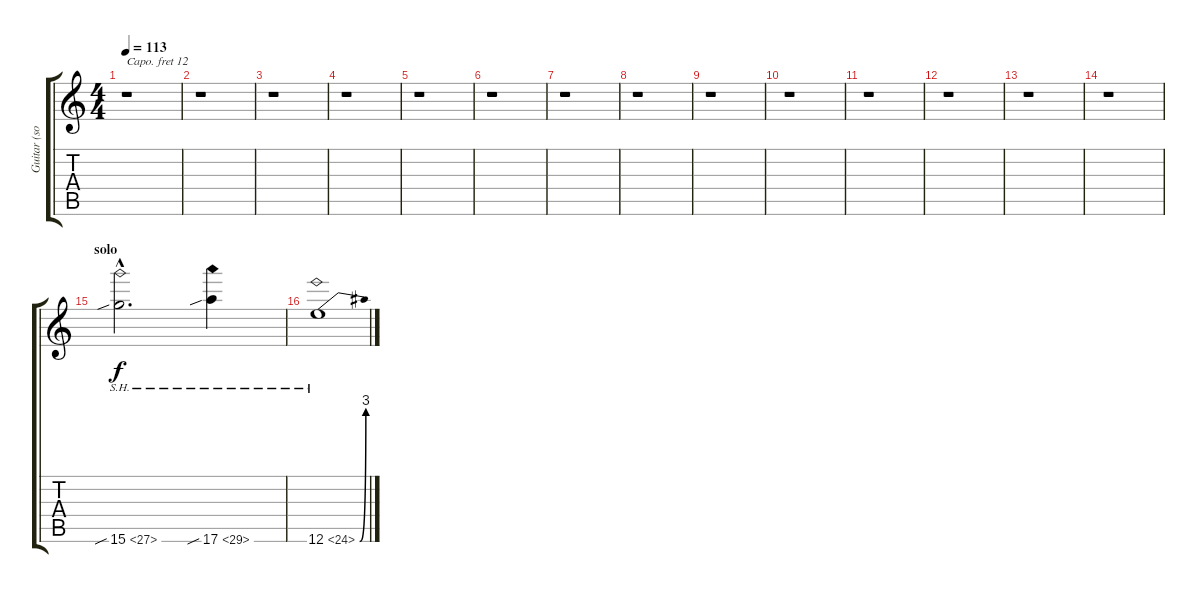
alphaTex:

\track ("Guitar (solo)" "Guitar (so") {instrument overdrivenguitar}
\staff {score tabs}
\capo 12
\tuning (E4 B3 G3 D3 A2 E2) {hide}
\ts (4 4)
\tempo 113
\clef g2
\ks c
r.1{dy f} |
r.1 |
r.1 |
r.1 |
r.1 |
r.1 |
r.1 |
r.1 |
r.1 |
r.1 |
r.1 |
r.1 |
r.1 |
r.1 |
\section ("" "solo")
15.6{sh 12 sib hac}.2{d} 17.6{sh 12 sib}.4 |
12.6{be (bend 0 0 60 12) sh 12}.1
